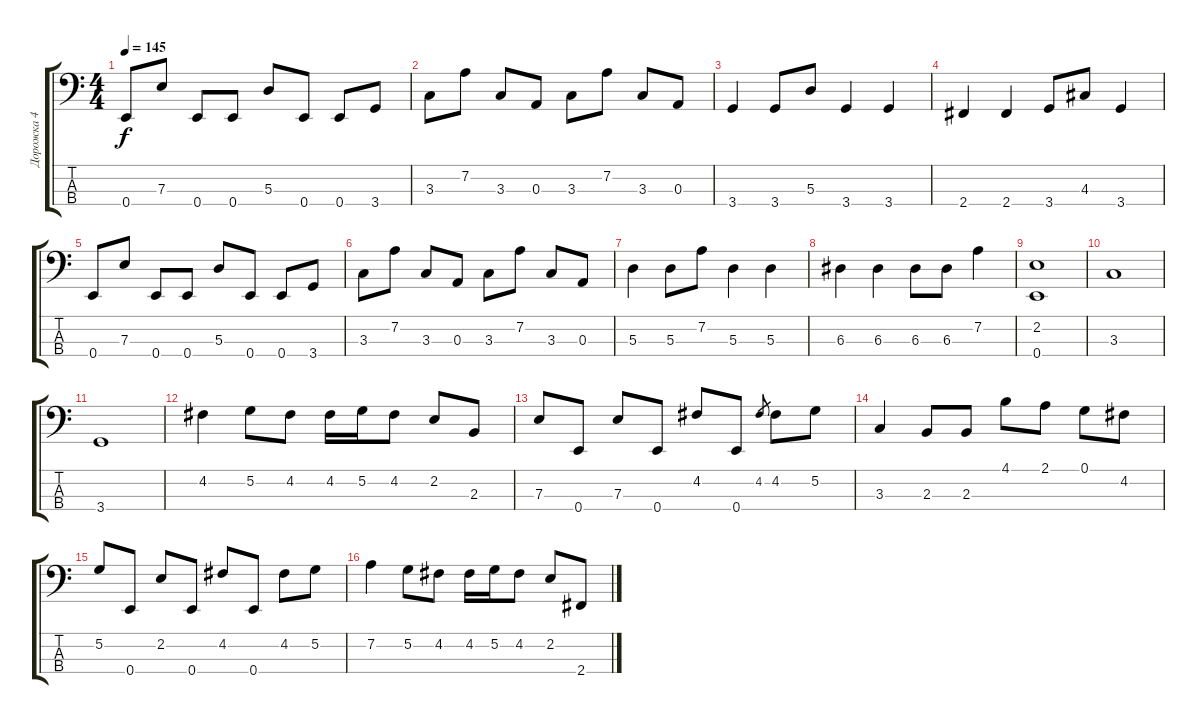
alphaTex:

\track ("Дорожка 4" "Дорожка 4") {instrument electricbassfinger}
\staff {score tabs}
\tuning (G2 D2 A1 E1) {hide}
\ts (4 4)
\tempo 145
\clef f4
\ks c
0.4.8{dy f} 7.3.8 0.4.8 0.4.8 5.3.8 0.4.8 0.4.8 3.4.8 |
3.3.8 7.2.8 3.3.8 0.3.8 3.3.8 7.2.8 3.3.8 0.3.8 |
3.4.4 3.4.8 5.3.8 3.4.4 3.4.4 |
2.4.4 2.4.4 3.4.8 4.3.8 3.4.4 |
0.4.8 7.3.8 0.4.8 0.4.8 5.3.8 0.4.8 0.4.8 3.4.8 |
3.3.8 7.2.8 3.3.8 0.3.8 3.3.8 7.2.8 3.3.8 0.3.8 |
5.3.4 5.3.8 7.2.8 5.3.4 5.3.4 |
6.3.4 6.3.4 6.3.8 6.3.8 7.2.4 |
(2.2 0.4).1 |
3.3.1 |
3.4.1 |
4.2.4 5.2.8 4.2.8 4.2.16 5.2.16 4.2.8 2.2.8 2.3.8 |
7.3.8 0.4.8 7.3.8 0.4.8 4.2.8 0.4.8 4.2.8{gr} 4.2.8 5.2.8 |
3.3.4 2.3.8 2.3.8 4.1.8 2.1.8 0.1.8 4.2.8 |
5.2.8 0.4.8 2.2.8 0.4.8 4.2.8 0.4.8 4.2.8 5.2.8 |
7.2.4 5.2.8 4.2.8 4.2.16 5.2.16 4.2.8 2.2.8 2.4.8
